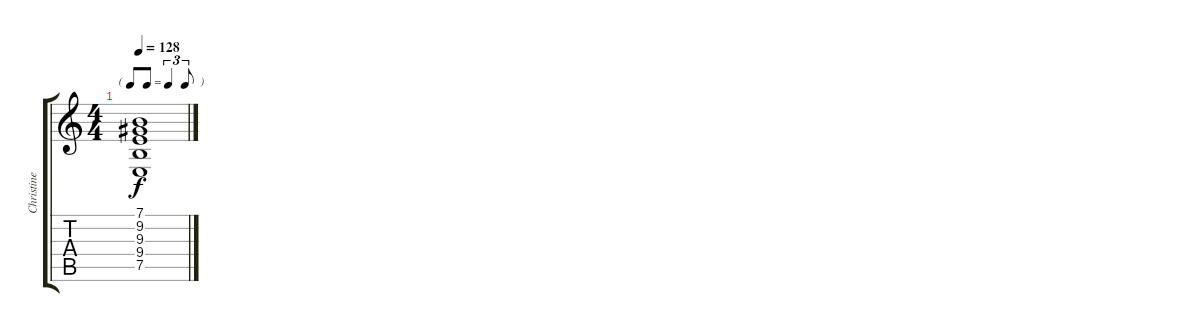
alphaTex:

\track ("Christine McVie - Vox Continental" "Christine ") {instrument drawbarorgan}
\staff {score tabs}
\tuning (E4 B3 G3 D3 A2 E2) {hide}
\ts (4 4)
\tf triplet8th
\tempo 128
\clef g2
\ks c
(7.1 9.2 9.3 9.4 7.5).1{dy f}
